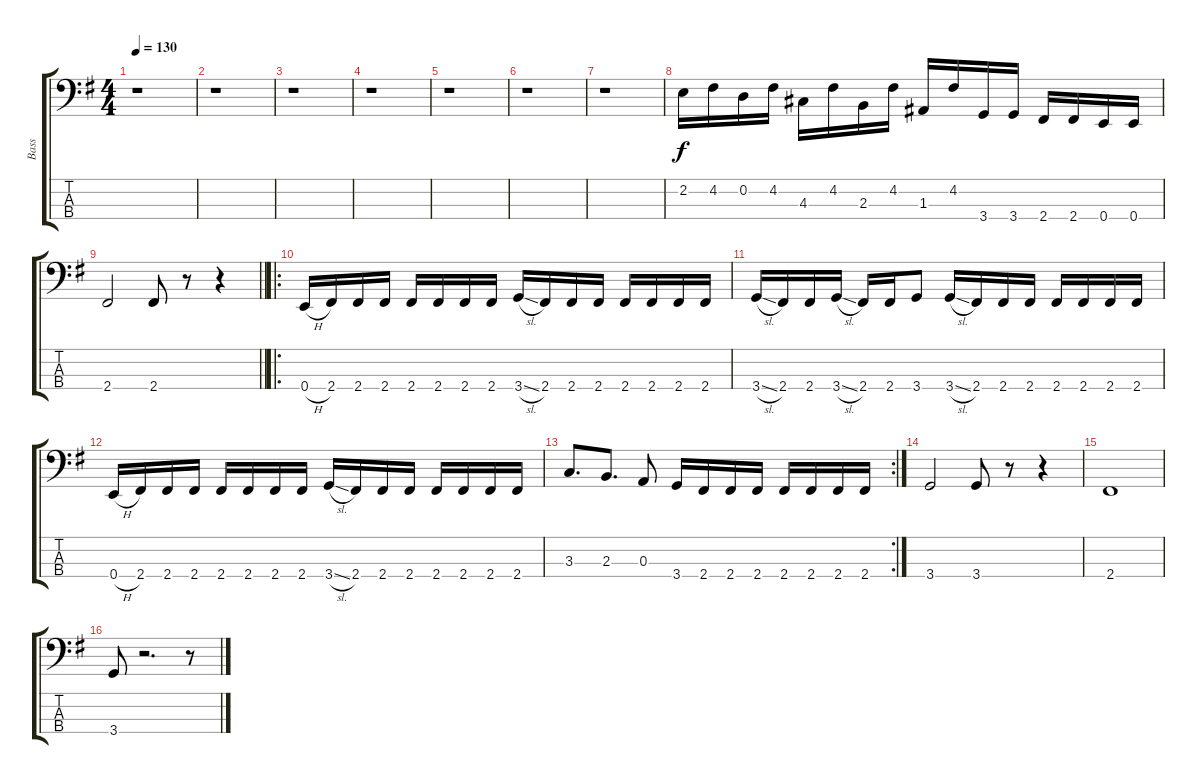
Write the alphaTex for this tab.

\track ("Bass" "Bass") {instrument electricbassfinger}
\staff {score tabs}
\tuning (G2 D2 A1 E1) {hide}
\ts (4 4)
\tempo 130
\clef f4
\ks g
r.1{dy f instrument electricbassfinger} |
r.1 |
r.1 |
r.1 |
r.1 |
r.1 |
r.1 |
2.2.16 4.2.16 0.2.16 4.2.16 4.3.16 4.2.16 2.3.16 4.2.16 1.3.16 4.2.16 3.4.16 3.4.16 2.4.16 2.4.16 0.4.16 0.4.16 |
\barLineRight lightlight
2.4.2 2.4.8 r.8 r.4 |
\ro
0.4{h}.16 2.4.16 2.4.16 2.4.16 2.4.16 2.4.16 2.4.16 2.4.16 3.4{sl}.16 2.4.16 2.4.16 2.4.16 2.4.16 2.4.16 2.4.16 2.4.16 |
3.4{sl}.16 2.4.16 2.4.16 3.4{sl}.16 2.4.16 2.4.16 3.4.8 3.4{sl}.16 2.4.16 2.4.16 2.4.16 2.4.16 2.4.16 2.4.16 2.4.16 |
0.4{h}.16 2.4.16 2.4.16 2.4.16 2.4.16 2.4.16 2.4.16 2.4.16 3.4{sl}.16 2.4.16 2.4.16 2.4.16 2.4.16 2.4.16 2.4.16 2.4.16 |
\rc 2
3.3.8{d} 2.3.8{d} 0.3.8 3.4.16 2.4.16 2.4.16 2.4.16 2.4.16 2.4.16 2.4.16 2.4.16 |
3.4.2 3.4.8 r.8 r.4 |
2.4.1 |
3.4.8 r.2{d} r.8
